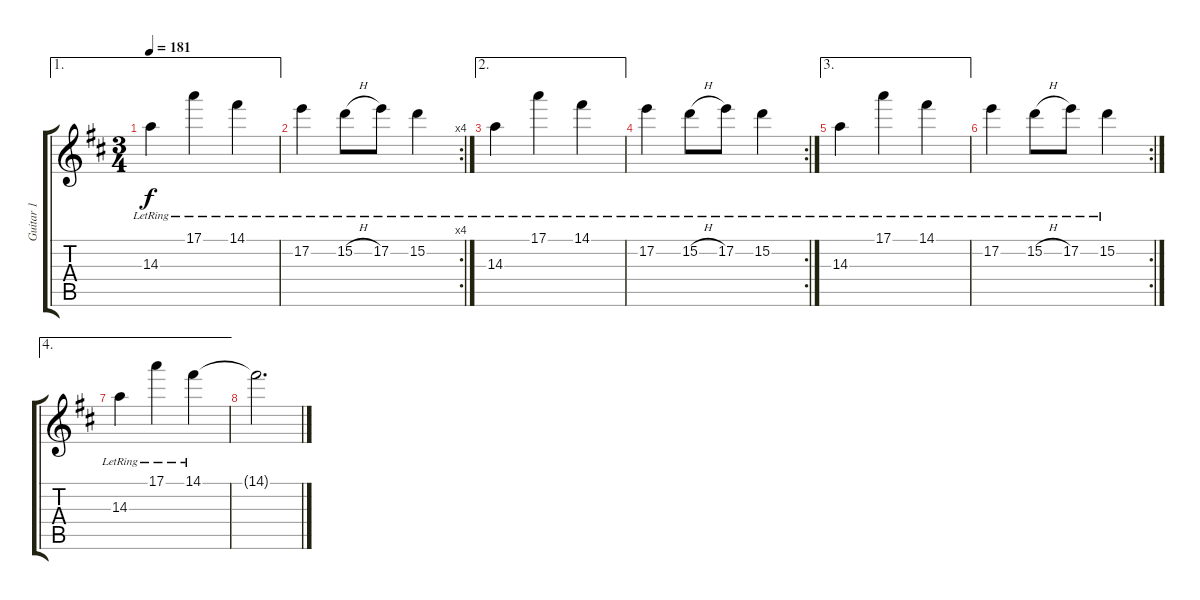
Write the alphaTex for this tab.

\track ("Guitar 1" "Guitar 1") {instrument electricguitarjazz}
\staff {score tabs}
\tuning (E4 B3 G3 D3 A2 E2) {hide}
\ae 1
\ts (3 4)
\tempo 181
\clef g2
\ks d
14.3{lr}.4{dy f} 17.1{lr}.4 14.1{lr}.4 |
\rc 4
17.2{lr}.4 15.2{h lr}.8 17.2{lr}.8 15.2{lr}.4 |
\ae 2
14.3{lr}.4 17.1{lr}.4 14.1{lr}.4 |
\rc 2
17.2{lr}.4 15.2{h lr}.8 17.2{lr}.8 15.2{lr}.4 |
\ae 3
14.3{lr}.4 17.1{lr}.4 14.1{lr}.4 |
\rc 2
17.2{lr}.4 15.2{h lr}.8 17.2{lr}.8 15.2{lr}.4 |
\ae 4
14.3{lr}.4 17.1{lr}.4 14.1{lr}.4 |
14.1{t}.2{d}
